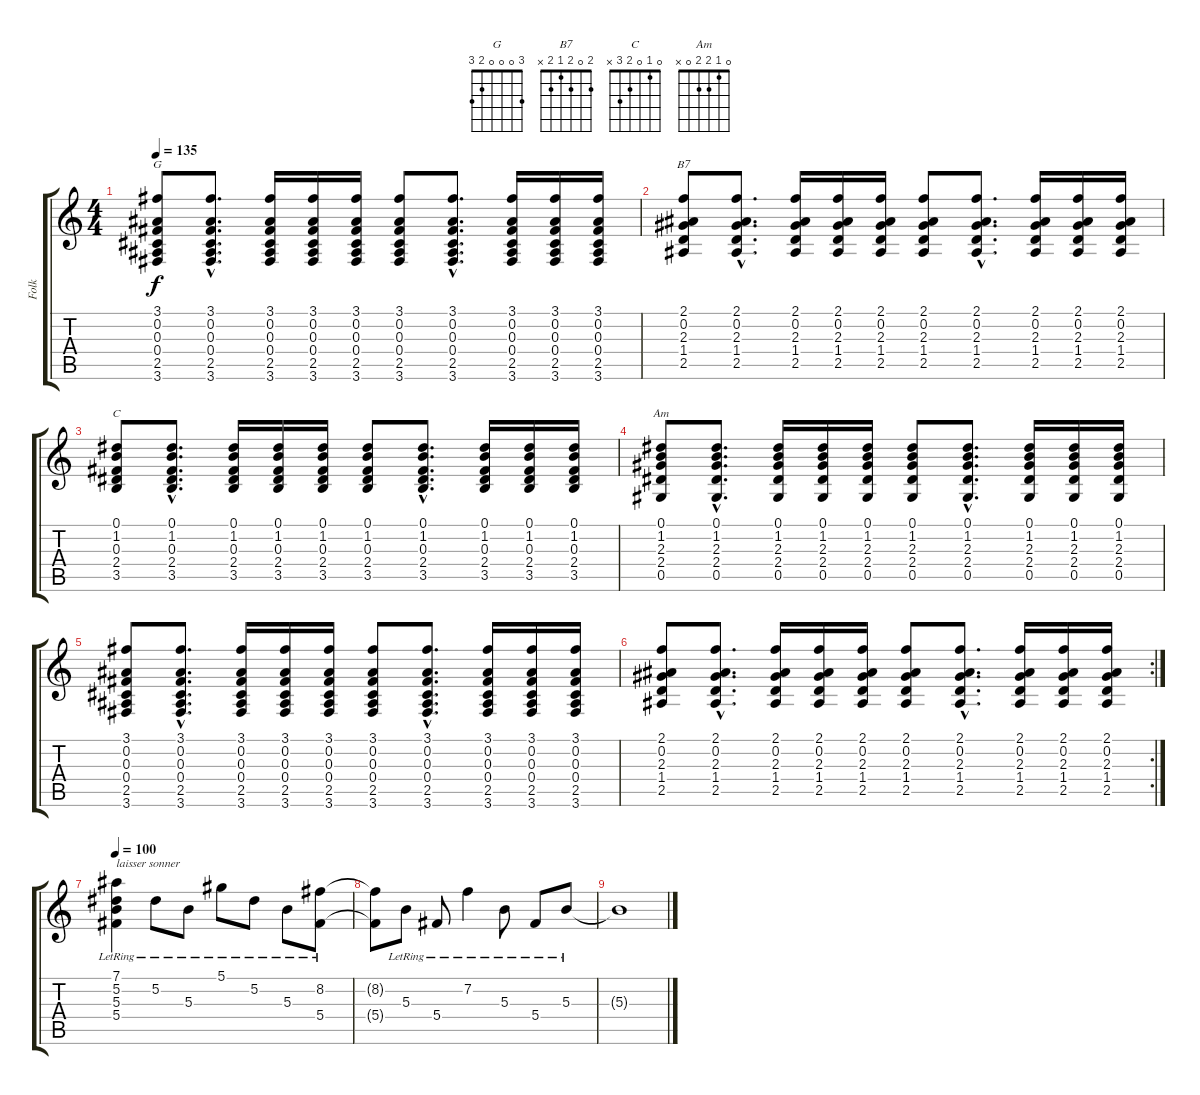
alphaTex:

\track ("Folk" "Folk") {instrument acousticguitarnylon}
\staff {score tabs}
\tuning (Eb4 Bb3 Gb3 Db3 Ab2 Eb2) {hide}
\chord ("G" 3 0 0 0 2 3)
\chord ("B7" 2 0 2 1 2 x)
\chord ("C" 0 1 0 2 3 x)
\chord ("Am" 0 1 2 2 0 x)
\ts (4 4)
\tempo 135
\clef g2
\ks c
(3.1 0.2 0.3 0.4 2.5 3.6).8{ch "G" dy f} (3.1{hac} 0.2{hac} 0.3{hac} 0.4{hac} 2.5{hac} 3.6{hac}).8{d} (3.1 0.2 0.3 0.4 2.5 3.6).16 (3.1 0.2 0.3 0.4 2.5 3.6).16 (3.1 0.2 0.3 0.4 2.5 3.6).16 (3.1 0.2 0.3 0.4 2.5 3.6).8 (3.1{hac} 0.2{hac} 0.3{hac} 0.4{hac} 2.5{hac} 3.6{hac}).8{d} (3.1 0.2 0.3 0.4 2.5 3.6).16 (3.1 0.2 0.3 0.4 2.5 3.6).16 (3.1 0.2 0.3 0.4 2.5 3.6).16 |
(2.1 0.2 2.3 1.4 2.5).8{ch "B7"} (2.1{hac} 0.2{hac} 2.3{hac} 1.4{hac} 2.5{hac}).8{d} (2.1 0.2 2.3 1.4 2.5).16 (2.1 0.2 2.3 1.4 2.5).16 (2.1 0.2 2.3 1.4 2.5).16 (2.1 0.2 2.3 1.4 2.5).8 (2.1{hac} 0.2{hac} 2.3{hac} 1.4{hac} 2.5{hac}).8{d} (2.1 0.2 2.3 1.4 2.5).16 (2.1 0.2 2.3 1.4 2.5).16 (2.1 0.2 2.3 1.4 2.5).16 |
(0.1 1.2 0.3 2.4 3.5).8{ch "C"} (0.1{hac} 1.2{hac} 0.3{hac} 2.4{hac} 3.5{hac}).8{d} (0.1 1.2 0.3 2.4 3.5).16 (0.1 1.2 0.3 2.4 3.5).16 (0.1 1.2 0.3 2.4 3.5).16 (0.1 1.2 0.3 2.4 3.5).8 (0.1{hac} 1.2{hac} 0.3{hac} 2.4{hac} 3.5{hac}).8{d} (0.1 1.2 0.3 2.4 3.5).16 (0.1 1.2 0.3 2.4 3.5).16 (0.1 1.2 0.3 2.4 3.5).16 |
(0.1 1.2 2.3 2.4 0.5).8{ch "Am"} (0.1{hac} 1.2{hac} 2.3{hac} 2.4{hac} 0.5{hac}).8{d} (0.1 1.2 2.3 2.4 0.5).16 (0.1 1.2 2.3 2.4 0.5).16 (0.1 1.2 2.3 2.4 0.5).16 (0.1 1.2 2.3 2.4 0.5).8 (0.1{hac} 1.2{hac} 2.3{hac} 2.4{hac} 0.5{hac}).8{d} (0.1 1.2 2.3 2.4 0.5).16 (0.1 1.2 2.3 2.4 0.5).16 (0.1 1.2 2.3 2.4 0.5).16 |
(3.1 0.2 0.3 0.4 2.5 3.6).8 (3.1{hac} 0.2{hac} 0.3{hac} 0.4{hac} 2.5{hac} 3.6{hac}).8{d} (3.1 0.2 0.3 0.4 2.5 3.6).16 (3.1 0.2 0.3 0.4 2.5 3.6).16 (3.1 0.2 0.3 0.4 2.5 3.6).16 (3.1 0.2 0.3 0.4 2.5 3.6).8 (3.1{hac} 0.2{hac} 0.3{hac} 0.4{hac} 2.5{hac} 3.6{hac}).8{d} (3.1 0.2 0.3 0.4 2.5 3.6).16 (3.1 0.2 0.3 0.4 2.5 3.6).16 (3.1 0.2 0.3 0.4 2.5 3.6).16 |
\rc 2
(2.1 0.2 2.3 1.4 2.5).8 (2.1{hac} 0.2{hac} 2.3{hac} 1.4{hac} 2.5{hac}).8{d} (2.1 0.2 2.3 1.4 2.5).16 (2.1 0.2 2.3 1.4 2.5).16 (2.1 0.2 2.3 1.4 2.5).16 (2.1 0.2 2.3 1.4 2.5).8 (2.1{hac} 0.2{hac} 2.3{hac} 1.4{hac} 2.5{hac}).8{d} (2.1 0.2 2.3 1.4 2.5).16 (2.1 0.2 2.3 1.4 2.5).16 (2.1 0.2 2.3 1.4 2.5).16 |
\tempo 100
(7.1{lr} 5.2{lr} 5.3{lr} 5.4{lr}).4{txt "laisser sonner"} 5.2{lr}.8 5.3{lr}.8 5.1{lr}.8 5.2{lr}.8 5.3{lr}.8 (8.2{lr} 5.4{lr}).8 |
(8.2{t} 5.4{t}).8 5.3{lr}.8 5.4{lr}.8 7.2{lr}.4 5.3{lr}.8 5.4{lr}.8 5.3{lr}.8 |
5.3{t}.1
